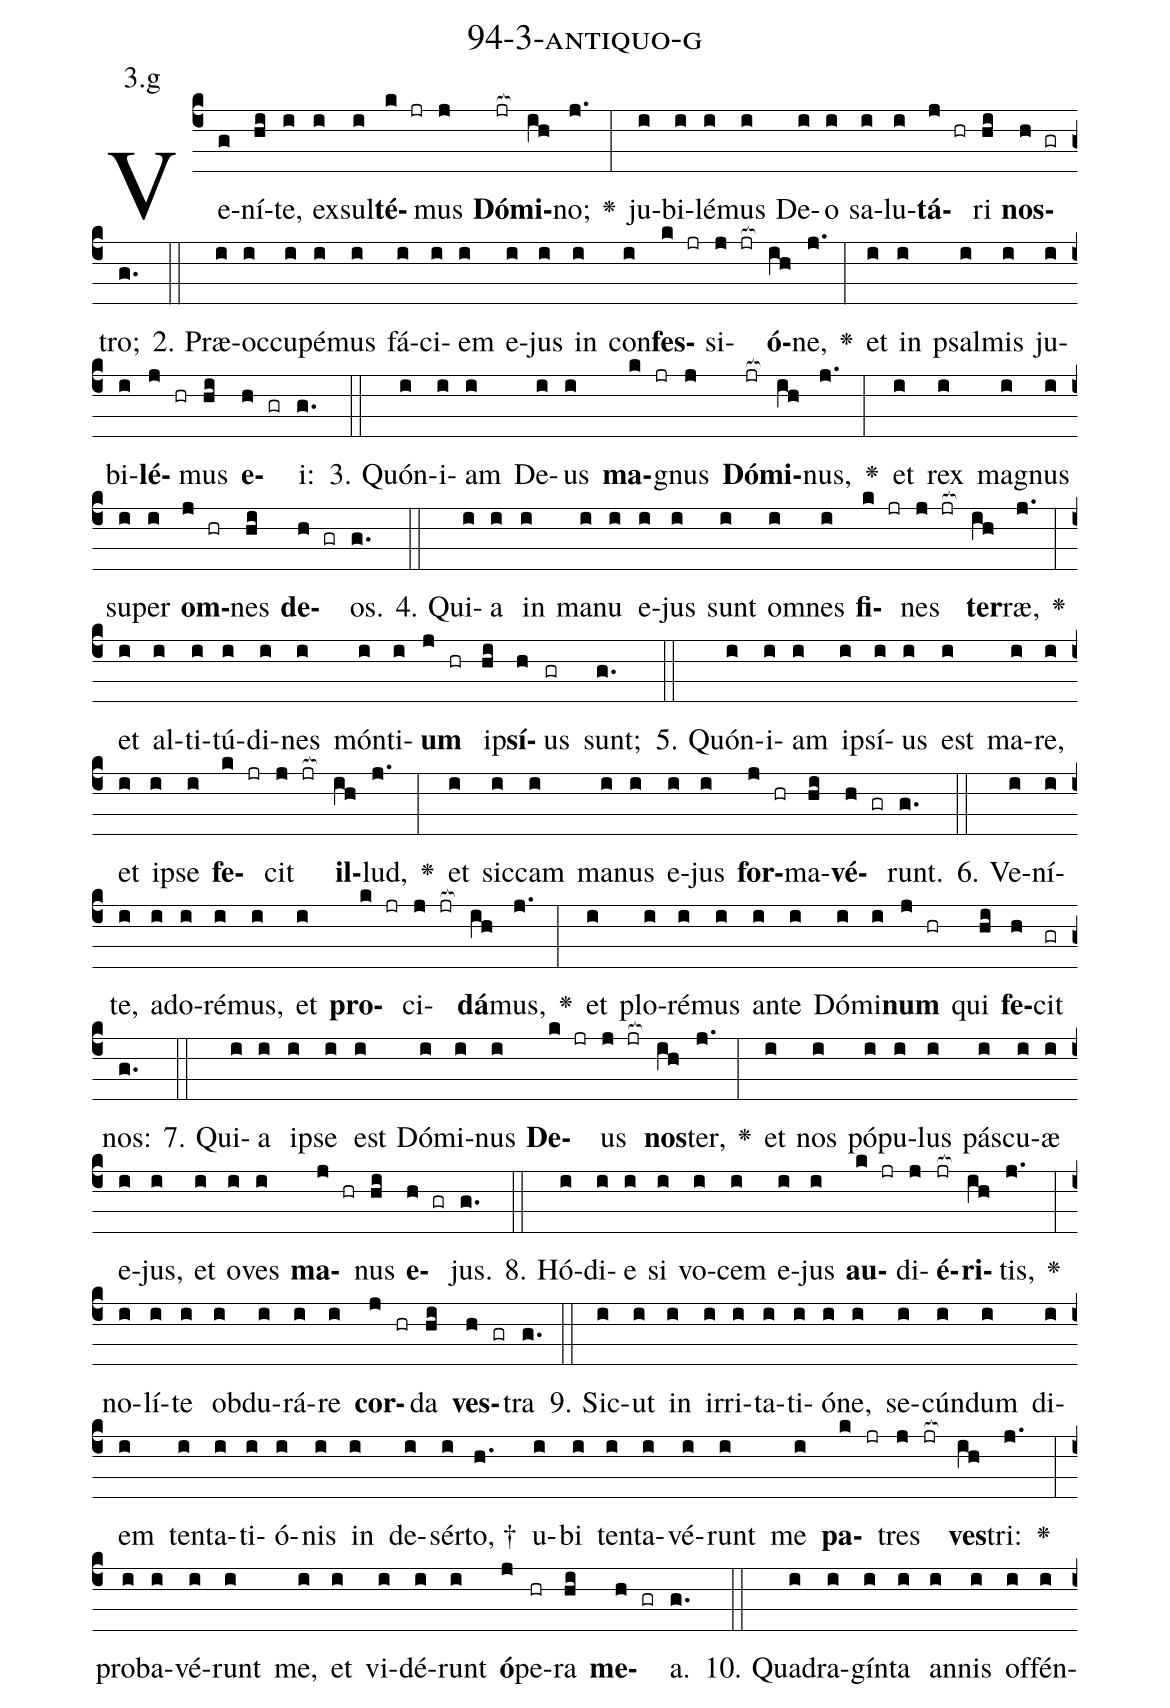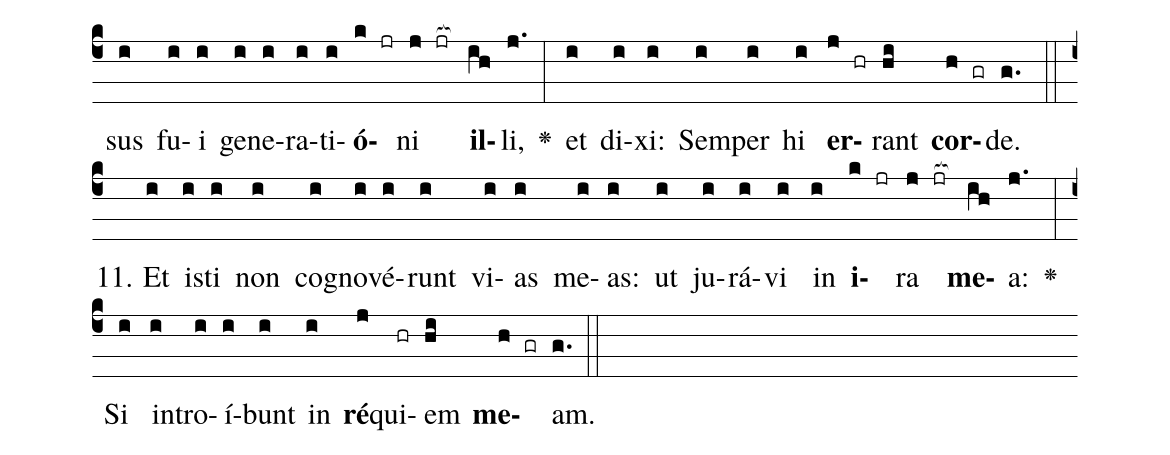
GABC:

name: 94-3-antiquo-g;
annotation: 3.g;
%%
(c4)Ve(g)ní(hi)te,(i) ex(i)sul(i)<b>té</b>(k jr)mus(j) <b>Dó</b>(jr[ocb:1{])<b>mi</b>(ih[ocb:0}])no;(j.) <v>\greheightstar</v>(:) ju(i)bi(i)lé(i)mus(i) De(i)o(i) sa(i)lu(i)<b>tá</b>(j hr)ri(hi) <b>nos</b>(h gr)tro;(g.) (::)
2. Præ(i)oc(i)cu(i)pé(i)mus(i) fá(i)ci(i)em(i) e(i)jus(i) in(i) con(i)<b>fes</b>(k jr)si(j jr[ocb:1{])<b>ó</b>(ih[ocb:0}])ne,(j.) <v>\greheightstar</v>(:) et(i) in(i) psal(i)mis(i) ju(i)bi(i)<b>lé</b>(j hr)mus(hi) <b>e</b>(h gr)i:(g.) (::)
3. Quón(i)i(i)am(i) De(i)us(i) <b>ma</b>(k jr)gnus(j) <b>Dó</b>(jr[ocb:1{])<b>mi</b>(ih[ocb:0}])nus,(j.) <v>\greheightstar</v>(:) et(i) rex(i) ma(i)gnus(i) su(i)per(i) <b>om</b>(j hr)nes(hi) <b>de</b>(h gr)os.(g.) (::)
4. Qui(i)a(i) in(i) ma(i)nu(i) e(i)jus(i) sunt(i) om(i)nes(i) <b>fi</b>(k jr)nes(j jr[ocb:1{]) <b>ter</b>(ih[ocb:0}])ræ,(j.) <v>\greheightstar</v>(:) et(i) al(i)ti(i)tú(i)di(i)nes(i) món(i)ti(i)<b>um</b>(j hr) ip(hi)<b>sí</b>(h)us(gr) sunt;(g.) (::)
5. Quón(i)i(i)am(i) ip(i)sí(i)us(i) est(i) ma(i)re,(i) et(i) ip(i)se(i) <b>fe</b>(k jr)cit(j jr[ocb:1{]) <b>il</b>(ih[ocb:0}])lud,(j.) <v>\greheightstar</v>(:) et(i) sic(i)cam(i) ma(i)nus(i) e(i)jus(i) <b>for</b>(j hr)ma(hi)<b>vé</b>(h gr)runt.(g.) (::)
6. Ve(i)ní(i)te,(i) ad(i)o(i)ré(i)mus,(i) et(i) <b>pro</b>(k jr)ci(j jr[ocb:1{])<b>dá</b>(ih[ocb:0}])mus,(j.) <v>\greheightstar</v>(:) et(i) plo(i)ré(i)mus(i) an(i)te(i) Dó(i)mi(i)<b>num</b>(j hr) qui(hi) <b>fe</b>(h)cit(gr) nos:(g.) (::)
7. Qui(i)a(i) ip(i)se(i) est(i) Dó(i)mi(i)nus(i) <b>De</b>(k jr)us(j jr[ocb:1{]) <b>nos</b>(ih[ocb:0}])ter,(j.) <v>\greheightstar</v>(:) et(i) nos(i) pó(i)pu(i)lus(i) pás(i)cu(i)æ(i) e(i)jus,(i) et(i) o(i)ves(i) <b>ma</b>(j hr)nus(hi) <b>e</b>(h gr)jus.(g.) (::)
8. Hó(i)di(i)e(i) si(i) vo(i)cem(i) e(i)jus(i) <b>au</b>(k jr)di(j)<b>é</b>(jr[ocb:1{])<b>ri</b>(ih[ocb:0}])tis,(j.) <v>\greheightstar</v>(:) no(i)lí(i)te(i) ob(i)du(i)rá(i)re(i) <b>cor</b>(j hr)da(hi) <b>ves</b>(h gr)tra(g.) (::)
9. Sic(i)ut(i) in(i) ir(i)ri(i)ta(i)ti(i)ó(i)ne,(i) se(i)cún(i)dum(i) di(i)em(i) ten(i)ta(i)ti(i)ó(i)nis(i) in(i) de(i)sér(i)to, †(h.) u(i)bi(i) ten(i)ta(i)vé(i)runt(i) me(i) <b>pa</b>(k jr)tres(j jr[ocb:1{]) <b>ves</b>(ih[ocb:0}])tri:(j.) <v>\greheightstar</v>(:) pro(i)ba(i)vé(i)runt(i) me,(i) et(i) vi(i)dé(i)runt(i) <b>ó</b>(j)pe(hr)ra(hi) <b>me</b>(h gr)a.(g.) (::)
10. Qua(i)dra(i)gín(i)ta(i) an(i)nis(i) of(i)fén(i)sus(i) fu(i)i(i) ge(i)ne(i)ra(i)ti(i)<b>ó</b>(k jr)ni(j jr[ocb:1{]) <b>il</b>(ih[ocb:0}])li,(j.) <v>\greheightstar</v>(:) et(i) di(i)xi:(i) Sem(i)per(i) hi(i) <b>er</b>(j hr)rant(hi) <b>cor</b>(h gr)de.(g.) (::)
11. Et(i) is(i)ti(i) non(i) co(i)gno(i)vé(i)runt(i) vi(i)as(i) me(i)as:(i) ut(i) ju(i)rá(i)vi(i) in(i) <b>i</b>(k jr)ra(j jr[ocb:1{]) <b>me</b>(ih[ocb:0}])a:(j.) <v>\greheightstar</v>(:) Si(i) in(i)tro(i)í(i)bunt(i) in(i) <b>ré</b>(j)qui(hr)em(hi) <b>me</b>(h gr)am.(g.) (::)
